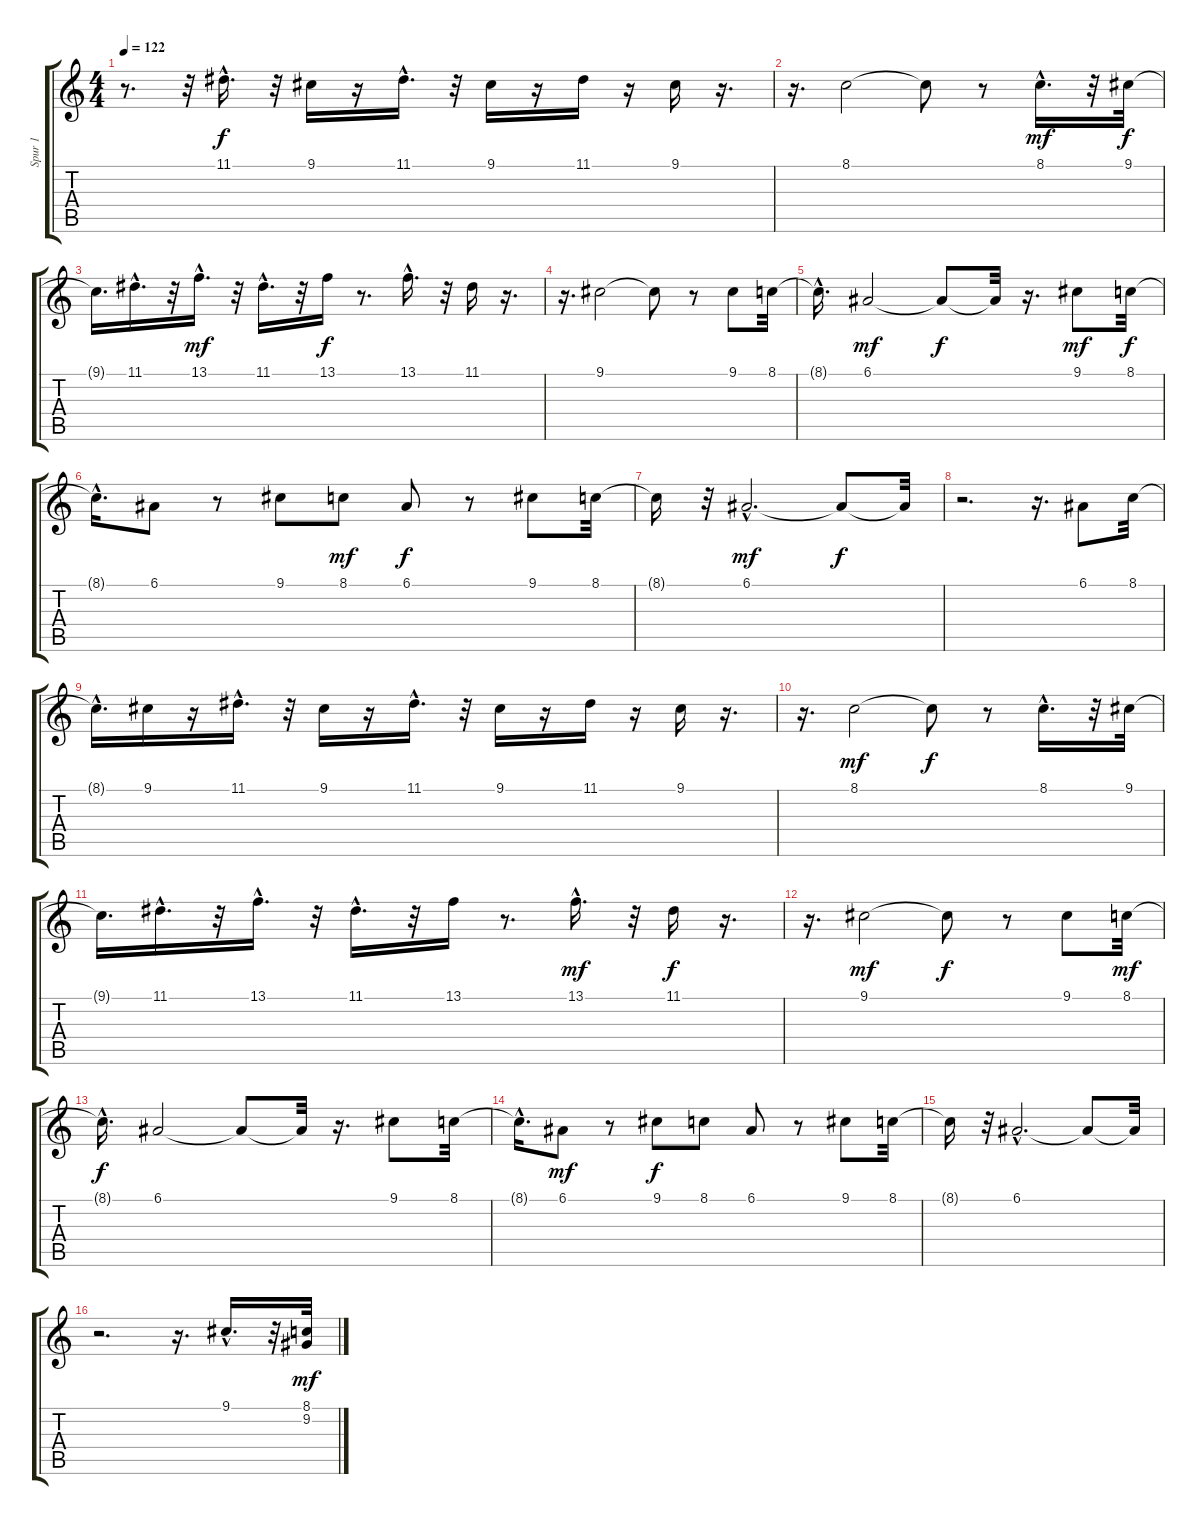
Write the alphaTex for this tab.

\track ("Spur 1" "Spur 1") {instrument lead3calliope}
\staff {score tabs}
\tuning (E4 B3 G3 D3 A2 E2) {hide}
\ts (4 4)
\tempo 122
\clef g2
\ks c
r.8{d dy f} r.32 11.1{hac}.16{d} r.32 9.1.16 r.16 11.1{hac}.16{d} r.32 9.1.16 r.16 11.1.16 r.16 9.1.16 r.16{d} |
r.16{d} 8.1.2 8.1{t}.8 r.8 8.1{hac}.16{d dy mf} r.32 9.1.32{dy f} |
9.1{t}.16{d} 11.1{hac}.16{d} r.32 13.1{hac}.16{d dy mf} r.32 11.1{hac}.16{d} r.32 13.1.16{dy f} r.8{d} 13.1{hac}.16{d} r.32 11.1.16 r.16{d} |
r.16{d} 9.1.2 9.1{t}.8 r.8 9.1.8 8.1.32 |
8.1{hac t}.16{d} 6.1.2{dy mf} 6.1{t}.8{dy f} 6.1{t}.32 r.16{d} 9.1.8{dy mf} 8.1.32{dy f} |
8.1{hac t}.16{d} 6.1.8 r.8 9.1.8 8.1.8{dy mf} 6.1.8{dy f} r.8 9.1.8 8.1.32 |
8.1{t}.16 r.32 6.1{hac}.2{d dy mf} 6.1{t}.8{dy f} 6.1{t}.32 |
r.2{d} r.16{d} 6.1.8 8.1.32 |
8.1{hac t}.16{d} 9.1.16 r.16 11.1{hac}.16{d} r.32 9.1.16 r.16 11.1{hac}.16{d} r.32 9.1.16 r.16 11.1.16 r.16 9.1.16 r.16{d} |
r.16{d} 8.1.2{dy mf} 8.1{t}.8{dy f} r.8 8.1{hac}.16{d} r.32 9.1.32 |
9.1{t}.16{d} 11.1{hac}.16{d} r.32 13.1{hac}.16{d} r.32 11.1{hac}.16{d} r.32 13.1.16 r.8{d} 13.1{hac}.16{d dy mf} r.32 11.1.16{dy f} r.16{d} |
r.16{d} 9.1.2{dy mf} 9.1{t}.8{dy f} r.8 9.1.8 8.1.32{dy mf} |
8.1{hac t}.16{d dy f} 6.1.2 6.1{t}.8 6.1{t}.32 r.16{d} 9.1.8 8.1.32 |
8.1{hac t}.16{d} 6.1.8{dy mf} r.8 9.1.8{dy f} 8.1.8 6.1.8 r.8 9.1.8 8.1.32 |
8.1{t}.16 r.32 6.1{hac}.2{d} 6.1{t}.8 6.1{t}.32 |
r.2{d} r.16{d} 9.1{hac}.16{d} r.32 (8.1 9.2).32{dy mf}
